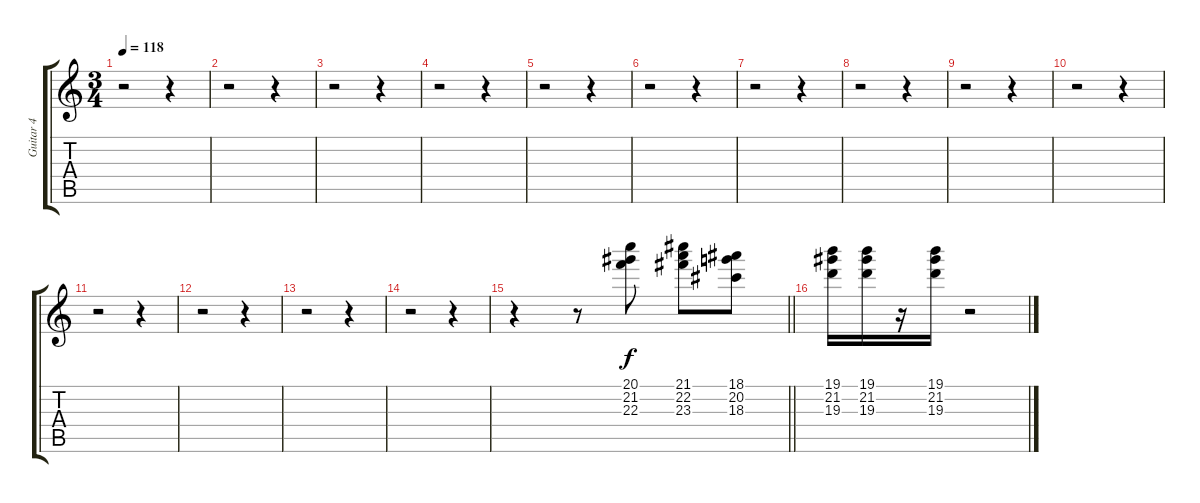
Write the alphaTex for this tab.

\track ("Guitar 4" "Guitar 4") {instrument electricguitarclean}
\staff {score tabs}
\tuning (E4 B3 G3 D3 A2 E2) {hide}
\ts (3 4)
\tempo 118
\clef g2
\ks c
r.2{dy f} r.4 |
r.2 r.4 |
r.2 r.4 |
r.2 r.4 |
r.2 r.4 |
r.2 r.4 |
r.2 r.4 |
r.2 r.4 |
r.2 r.4 |
r.2 r.4 |
r.2 r.4 |
r.2 r.4 |
r.2 r.4 |
r.2 r.4 |
\barLineRight lightlight
r.4 r.8 (20.1 21.2 22.3).8 (21.1 22.2 23.3).8 (18.1 20.2 18.3).8 |
(19.1 21.2 19.3).16 (19.1 21.2 19.3).16 r.16 (19.1 21.2 19.3).16 r.2
